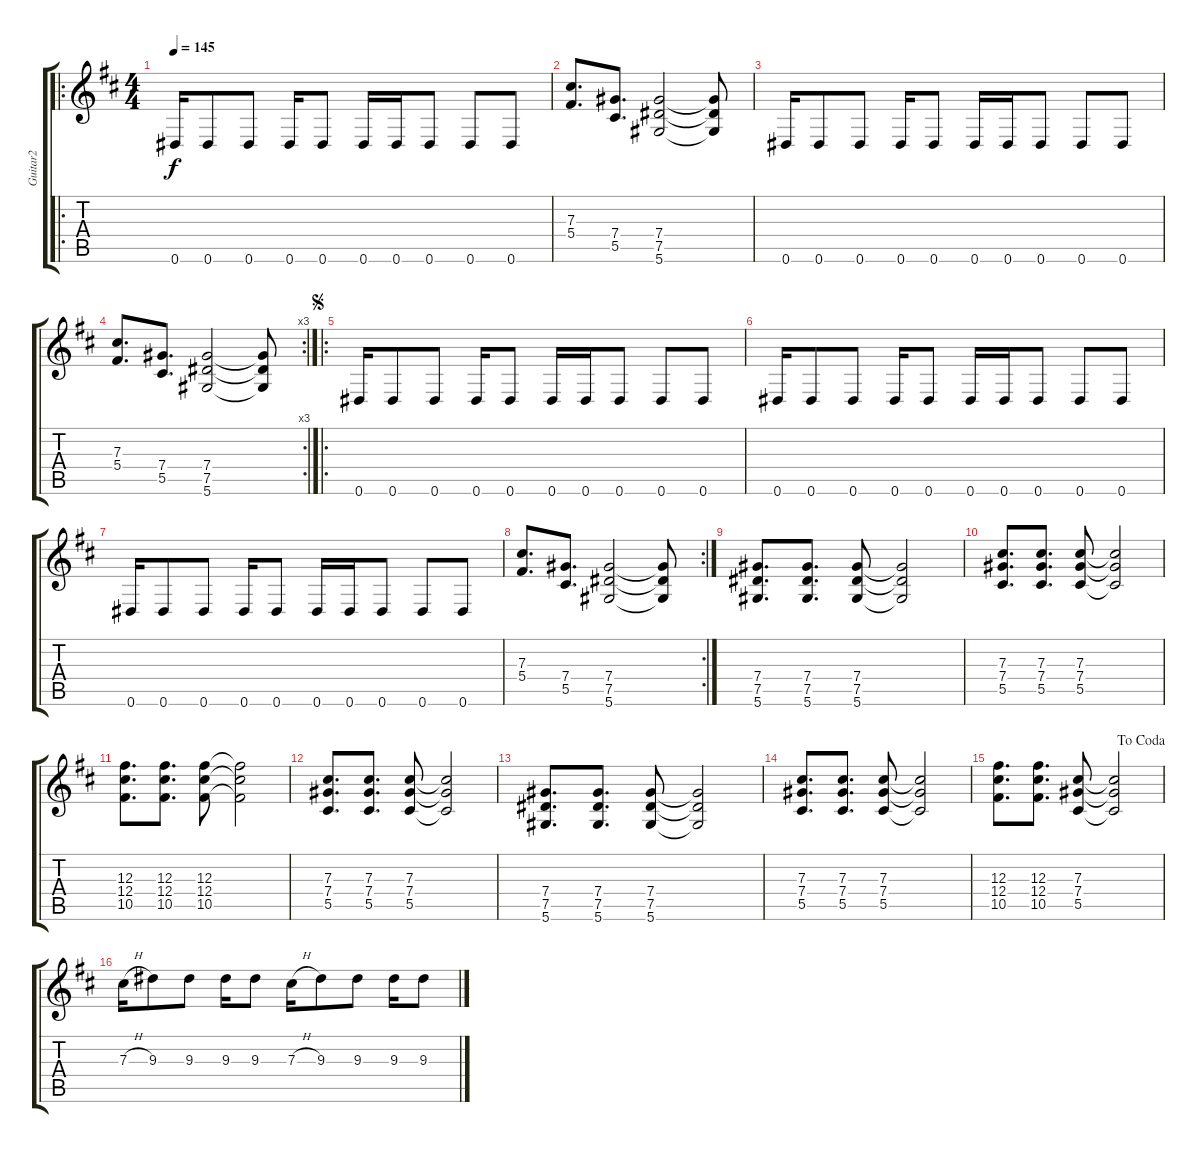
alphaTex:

\track ("Guitar2" "Guitar2") {instrument acousticguitarsteel}
\staff {score tabs}
\tuning (Eb4 Bb3 Gb3 Db3 Ab2 Eb2) {hide}
\ro
\ts (4 4)
\tempo 145
\clef g2
\ks d
0.6.16{dy f instrument acousticguitarsteel} 0.6.8 0.6.8 0.6.16 0.6.8 0.6.16 0.6.16 0.6.8 0.6.8 0.6.8 |
(7.3 5.4).8{d} (7.4 5.5).8{d} (7.4 7.5 5.6).2 (7.4{t} 7.5{t} 5.6{t}).8 |
0.6.16 0.6.8 0.6.8 0.6.16 0.6.8 0.6.16 0.6.16 0.6.8 0.6.8 0.6.8 |
\rc 3
(7.3 5.4).8{d} (7.4 5.5).8{d} (7.4 7.5 5.6).2 (7.4{t} 7.5{t} 5.6{t}).8 |
\ro
\jump segno
0.6.16 0.6.8 0.6.8 0.6.16 0.6.8 0.6.16 0.6.16 0.6.8 0.6.8 0.6.8 |
0.6.16 0.6.8 0.6.8 0.6.16 0.6.8 0.6.16 0.6.16 0.6.8 0.6.8 0.6.8 |
0.6.16 0.6.8 0.6.8 0.6.16 0.6.8 0.6.16 0.6.16 0.6.8 0.6.8 0.6.8 |
\rc 2
(7.3 5.4).8{d} (7.4 5.5).8{d} (7.4 7.5 5.6).2 (7.4{t} 7.5{t} 5.6{t}).8 |
(7.4 7.5 5.6).8{d} (7.4 7.5 5.6).8{d} (7.4 7.5 5.6).8 (7.4{t} 7.5{t} 5.6{t}).2 |
(7.3 7.4 5.5).8{d} (7.3 7.4 5.5).8{d} (7.3 7.4 5.5).8 (7.3{t} 7.4{t} 5.5{t}).2 |
(12.3 12.4 10.5).8{d} (12.3 12.4 10.5).8{d} (12.3 12.4 10.5).8 (12.3{t} 12.4{t} 10.5{t}).2 |
(7.3 7.4 5.5).8{d} (7.3 7.4 5.5).8{d} (7.3 7.4 5.5).8 (7.3{t} 7.4{t} 5.5{t}).2 |
(7.4 7.5 5.6).8{d} (7.4 7.5 5.6).8{d} (7.4 7.5 5.6).8 (7.4{t} 7.5{t} 5.6{t}).2 |
(7.3 7.4 5.5).8{d} (7.3 7.4 5.5).8{d} (7.3 7.4 5.5).8 (7.3{t} 7.4{t} 5.5{t}).2 |
\jump dacoda
(12.3 12.4 10.5).8{d} (12.3 12.4 10.5).8{d} (7.3 7.4 5.5).8 (7.3{t} 7.4{t} 5.5{t}).2 |
7.3{h}.16 9.3.8 9.3.8 9.3.16 9.3.8 7.3{h}.16 9.3.8 9.3.8 9.3.16 9.3.8
